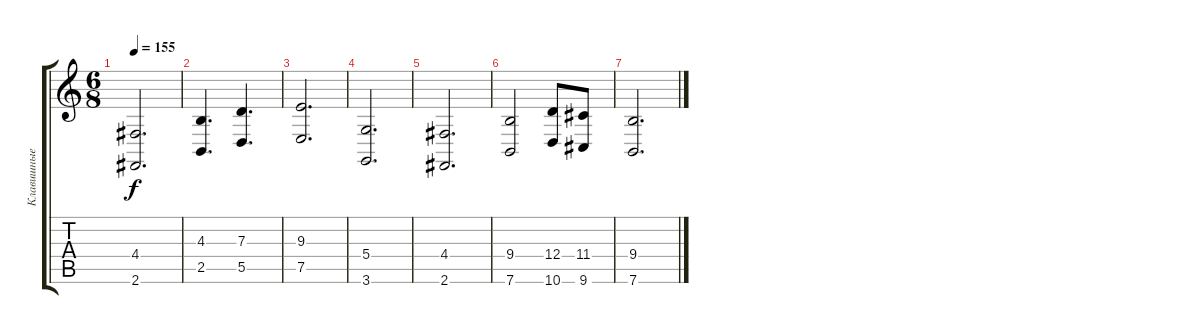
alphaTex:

\track ("Клавишные" "Клавишные") {instrument panflute}
\staff {score tabs}
\tuning (E4 B3 G3 D3 A2 E2) {hide}
\ts (6 8)
\tempo 155
\clef g2
\ks c
(4.4 2.6).2{d dy f} |
(4.3 2.5).4{d} (7.3 5.5).4{d} |
(9.3 7.5).2{d} |
(5.4 3.6).2{d} |
(4.4 2.6).2{d} |
(9.4 7.6).2 (12.4 10.6).8 (11.4 9.6).8 |
(9.4 7.6).2{d}
